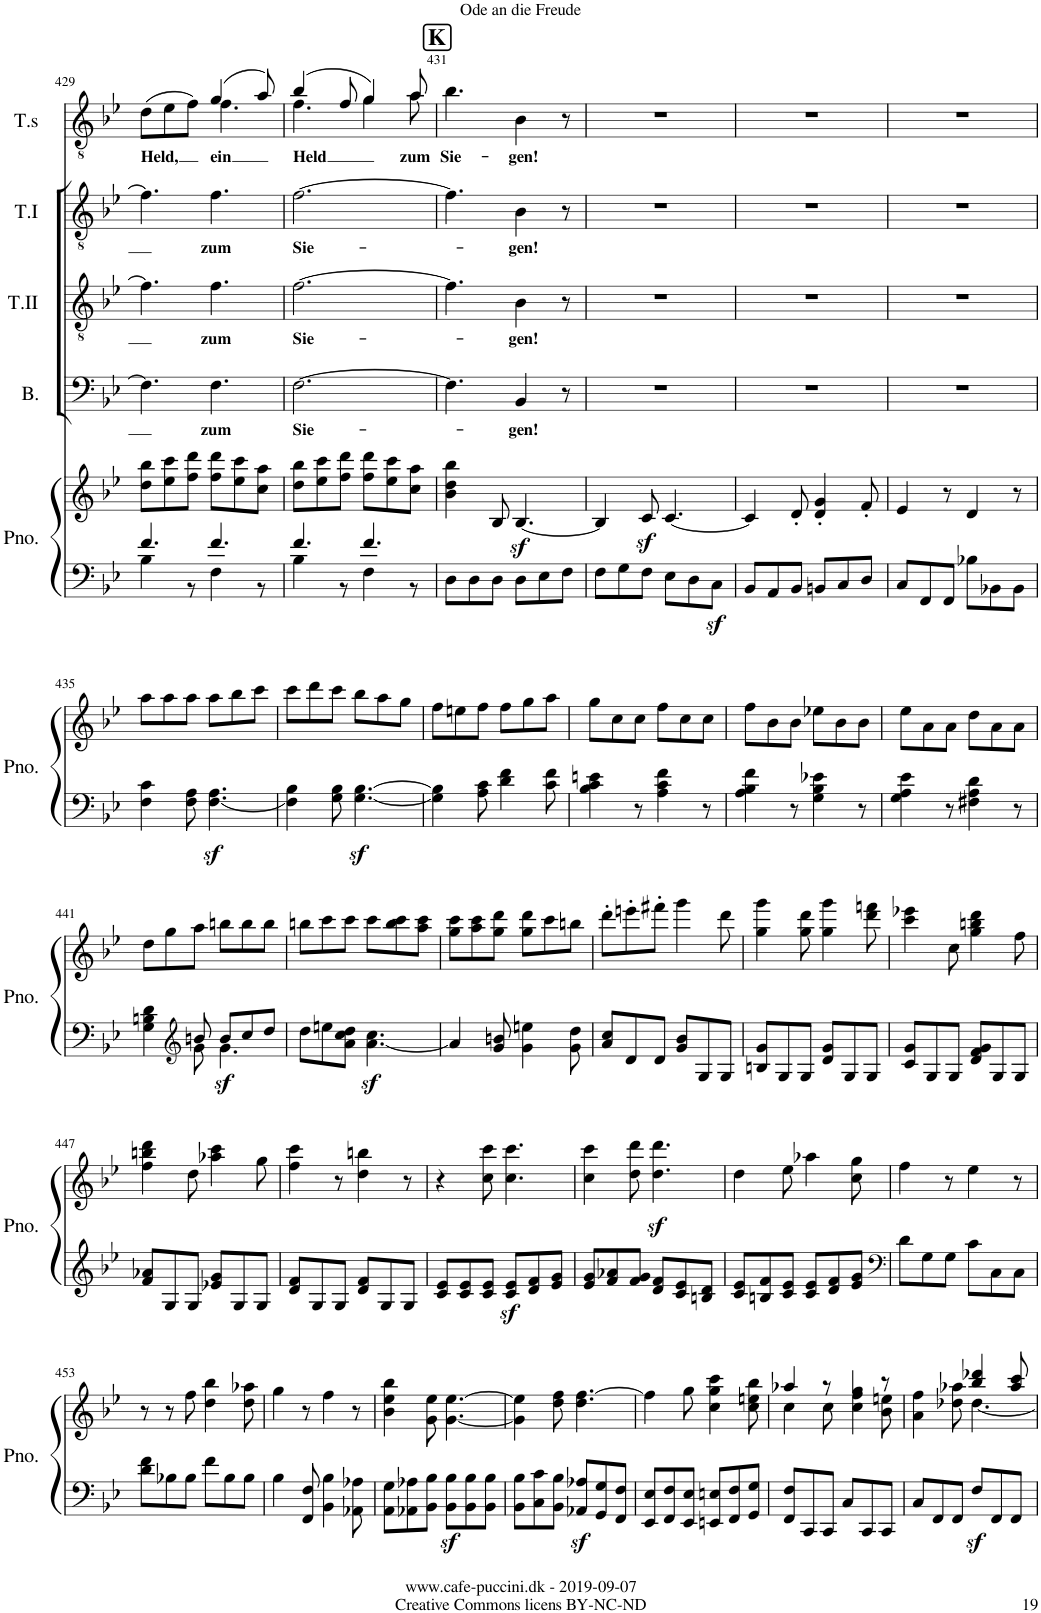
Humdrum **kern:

**kern	**kern	**dynam	**kern	**text	**kern	**text	**kern	**text	**kern	**text
*part5	*part5	*part5	*part4	*part4	*part3	*part3	*part2	*part2	*part1	*part1
*staff6	*staff5	*staff5/6	*staff4	*staff4	*staff3	*staff3	*staff2	*staff2	*staff1	*staff1
*I"Piano	*	*	*I"Bass	*	*I"Tenor II	*	*I"Tenor I	*	*I"Tenor solo	*
*I'Pno.	*	*	*I'B.	*	*I'T.II	*	*I'T.I	*	*I'T.s	*
!!LO:PB:g=z
*clefF4	*clefG2	*	*clefF4	*	*clefGv2	*	*clefGv2	*	*clefGv2	*
*k[b-e-]	*k[b-e-]	*	*k[b-e-]	*	*k[b-e-]	*	*k[b-e-]	*	*k[b-e-]	*
*M6/8	*M6/8	*	*M6/8	*	*M6/8	*	*M6/8	*	*M6/8	*
=429	=429	=429	=429	=429	=429	=429	=429	=429	=429	=429
*^	*	*	*	*	*	*	*	*	*	*
!	!	!	!	!	!	!	!	!	!	!	!LO:LY:b
*	*	*	*	*	*	*	*	*	*	*^	*
4.f/	4B-\	8dd\ 8bb-\L	.	4.F\]	.	4.f\]	.	4.f\]	.	(8d\L	4.ryy	Held,
.	.	8ee-\ 8ccc\	.	.	.	.	.	.	.	8e-\	.	.
.	8r	8ff\ 8ddd\J	.	.	.	.	.	.	.	8f\J)	.	.
!	!	!	!	!	!LO:LY:b	!	!LO:LY:b	!	!LO:LY:b	!	!	!LO:LY:b
4.f/	4F\	8ff\ 8ddd\L	.	4.F\	zum	4.f\	zum	4.f\	zum	(4g/	4.f\	ein
.	.	8ee-\ 8ccc\	.	.	.	.	.	.	.	.	.	.
.	8r	8cc\ 8aa\J	.	.	.	.	.	.	.	8a/)	.	.
=430	=430	=430	=430	=430	=430	=430	=430	=430	=430	=430	=430	=430
!	!	!	!	!	!LO:LY:b	!	!LO:LY:b	!	!LO:LY:b	!	!	!LO:LY:b
4.f/	4B-\	8dd\ 8bb-\L	.	[2.F\	Sie-	[2.f\	Sie-	[2.f\	Sie-	(4b-/	4.f\	Held
.	.	8ee-\ 8ccc\	.	.	.	.	.	.	.	.	.	.
.	8r	8ff\ 8ddd\J	.	.	.	.	.	.	.	8f/	.	.
4.f/	4F\	8ff\ 8ddd\L	.	.	.	.	.	.	.	4g/)	4g\	.
.	.	8ee-\ 8ccc\	.	.	.	.	.	.	.	.	.	.
!	!	!	!	!	!	!	!	!	!	!	!	!LO:LY:b
.	8r	8cc\ 8aa\J	.	.	.	.	.	.	.	8a/	8a\	zum
=431	=431	=431	=431	=431	=431	=431	=431	=431	=431	=431	=431	=431
!	!	!	!	!	!	!	!	!	!	!	!	!LO:LY:b
*v	*v	*	*	*	*	*	*	*	*	*v	*v	*
8D\L	4b-\ 4dd\ 4bb-\	.	4.F\]	.	4.f\]	.	4.f\]	.	4.b-\	Sie-
8D\	.	.	.	.	.	.	.	.	.	.
8D\J	8B-/	.	.	.	.	.	.	.	.	.
!	!	!	!	!LO:LY:b	!	!LO:LY:b	!	!LO:LY:b	!	!LO:LY:b
8D\L	[4.B-z</	.	4BB-/	-gen!	4B-\	-gen!	4B-\	-gen!	4B-\	-gen!
8E-\	.	.	.	.	.	.	.	.	.	.
8F\J	.	.	8r	.	8r	.	8r	.	8r	.
=432	=432	=432	=432	=432	=432	=432	=432	=432	=432	=432
8F\L	4B-/]	.	2.r	.	2.r	.	2.r	.	2.r	.
8G\	.	.	.	.	.	.	.	.	.	.
8F\J	8cz</	.	.	.	.	.	.	.	.	.
8E-\L	[4.c/	.	.	.	.	.	.	.	.	.
8D\	.	.	.	.	.	.	.	.	.	.
8Cz<\J	.	.	.	.	.	.	.	.	.	.
=433	=433	=433	=433	=433	=433	=433	=433	=433	=433	=433
8BB-/L	4c/]	.	2.r	.	2.r	.	2.r	.	2.r	.
8AA/	.	.	.	.	.	.	.	.	.	.
8BB-/J	8d'/	.	.	.	.	.	.	.	.	.
8BBn/L	4d/' 4g/'	.	.	.	.	.	.	.	.	.
8C/	.	.	.	.	.	.	.	.	.	.
8D/J	8f'/	.	.	.	.	.	.	.	.	.
=434	=434	=434	=434	=434	=434	=434	=434	=434	=434	=434
8C/L	4e-/	.	2.r	.	2.r	.	2.r	.	2.r	.
8FF/	.	.	.	.	.	.	.	.	.	.
8FF/J	8r	.	.	.	.	.	.	.	.	.
8B-X\L	4d/	.	.	.	.	.	.	.	.	.
8BB-X\	.	.	.	.	.	.	.	.	.	.
8BB-\J	8r	.	.	.	.	.	.	.	.	.
!!LO:LB:g=z
=435	=435	=435	=435	=435	=435	=435	=435	=435	=435	=435
4F\ 4c\	8aa\L	.	2.r	.	2.r	.	2.r	.	2.r	.
.	8aa\	.	.	.	.	.	.	.	.	.
8F\ 8A\	8aa\J	.	.	.	.	.	.	.	.	.
[4.F\z< 4.A\z<	8aa\L	.	.	.	.	.	.	.	.	.
.	8bb-\	.	.	.	.	.	.	.	.	.
.	8ccc\J	.	.	.	.	.	.	.	.	.
=436	=436	=436	=436	=436	=436	=436	=436	=436	=436	=436
4F\] 4B-\	8ccc\L	.	2.r	.	2.r	.	2.r	.	2.r	.
.	8ddd\	.	.	.	.	.	.	.	.	.
8G\ 8B-\	8ccc\J	.	.	.	.	.	.	.	.	.
[4.G\z< [4.B-\z<	8bb-\L	.	.	.	.	.	.	.	.	.
.	8aa\	.	.	.	.	.	.	.	.	.
.	8gg\J	.	.	.	.	.	.	.	.	.
=437	=437	=437	=437	=437	=437	=437	=437	=437	=437	=437
4G\] 4B-\]	8ff\L	.	2.r	.	2.r	.	2.r	.	2.r	.
.	8een\	.	.	.	.	.	.	.	.	.
8A\ 8c\	8ff\J	.	.	.	.	.	.	.	.	.
4d\ 4f\	8ff\L	.	.	.	.	.	.	.	.	.
.	8gg\	.	.	.	.	.	.	.	.	.
8c\ 8f\	8aa\J	.	.	.	.	.	.	.	.	.
=438	=438	=438	=438	=438	=438	=438	=438	=438	=438	=438
4B-\ 4c\ 4en\	8gg\L	.	2.r	.	2.r	.	2.r	.	2.r	.
.	8cc\	.	.	.	.	.	.	.	.	.
8r	8cc\J	.	.	.	.	.	.	.	.	.
4A\ 4c\ 4f\	8ff\L	.	.	.	.	.	.	.	.	.
.	8cc\	.	.	.	.	.	.	.	.	.
8r	8cc\J	.	.	.	.	.	.	.	.	.
=439	=439	=439	=439	=439	=439	=439	=439	=439	=439	=439
4A\ 4B-\ 4f\	8ff\L	.	2.r	.	2.r	.	2.r	.	2.r	.
.	8b-\	.	.	.	.	.	.	.	.	.
8r	8b-\J	.	.	.	.	.	.	.	.	.
4G\ 4B-\ 4e-X\	8ee-X\L	.	.	.	.	.	.	.	.	.
.	8b-\	.	.	.	.	.	.	.	.	.
8r	8b-\J	.	.	.	.	.	.	.	.	.
=440	=440	=440	=440	=440	=440	=440	=440	=440	=440	=440
4G\ 4A\ 4e-\	8ee-\L	.	2.r	.	2.r	.	2.r	.	2.r	.
.	8a\	.	.	.	.	.	.	.	.	.
8r	8a\J	.	.	.	.	.	.	.	.	.
4F#X\ 4A\ 4d\	8dd\L	.	.	.	.	.	.	.	.	.
.	8a\	.	.	.	.	.	.	.	.	.
8r	8a\J	.	.	.	.	.	.	.	.	.
!!LO:LB:g=z
=441	=441	=441	=441	=441	=441	=441	=441	=441	=441	=441
*^	*	*	*	*	*	*	*	*	*	*
4G\ 4Bn\ 4d\	4ryy	8dd\L	.	2.r	.	2.r	.	2.r	.	2.r	.
.	.	8gg\	.	.	.	.	.	.	.	.	.
*clefG2	*	*	*	*	*	*	*	*	*	*	*
8bn/	8g\	8aa\J	.	.	.	.	.	.	.	.	.
!	!	!	!LO:DY:b=2	!	!	!	!	!	!	!	!
8b/L	4.g\	8bbn\L	sf	.	.	.	.	.	.	.	.
8cc/	.	8bb\	.	.	.	.	.	.	.	.	.
8dd/J	.	8bb\J	.	.	.	.	.	.	.	.	.
*v	*v	*	*	*	*	*	*	*	*	*	*
=442	=442	=442	=442	=442	=442	=442	=442	=442	=442	=442
8dd\L	8bbn\L	.	2.r	.	2.r	.	2.r	.	2.r	.
8een\	8ccc\	.	.	.	.	.	.	.	.	.
8a\ 8cc\ 8dd\J	8ccc\J	.	.	.	.	.	.	.	.	.
[4.a\z< 4.cc\z<	8ccc\L	.	.	.	.	.	.	.	.	.
.	8bb\ 8ccc\	.	.	.	.	.	.	.	.	.
.	8aa\ 8ccc\J	.	.	.	.	.	.	.	.	.
=443	=443	=443	=443	=443	=443	=443	=443	=443	=443	=443
4a/]	8gg\ 8ccc\L	.	2.r	.	2.r	.	2.r	.	2.r	.
.	8aa\ 8ccc\	.	.	.	.	.	.	.	.	.
8g/ 8bn/	8gg\ 8ddd\J	.	.	.	.	.	.	.	.	.
4g\ 4een\	8gg\ 8ddd\L	.	.	.	.	.	.	.	.	.
.	8ccc\	.	.	.	.	.	.	.	.	.
8g\ 8dd\	8bbn\J	.	.	.	.	.	.	.	.	.
=444	=444	=444	=444	=444	=444	=444	=444	=444	=444	=444
8a/ 8cc/L	8ddd'\L	.	2.r	.	2.r	.	2.r	.	2.r	.
8d/	8eeen'\	.	.	.	.	.	.	.	.	.
8d/J	8fff#X'\J	.	.	.	.	.	.	.	.	.
8g/ 8b-/L	4ggg\	.	.	.	.	.	.	.	.	.
8G/	.	.	.	.	.	.	.	.	.	.
8G/J	8ddd\	.	.	.	.	.	.	.	.	.
=445	=445	=445	=445	=445	=445	=445	=445	=445	=445	=445
8Bn/ 8g/L	4gg\ 4ggg\	.	2.r	.	2.r	.	2.r	.	2.r	.
8G/	.	.	.	.	.	.	.	.	.	.
8G/J	8gg\ 8ddd\	.	.	.	.	.	.	.	.	.
8d/ 8g/L	4gg\ 4ggg\	.	.	.	.	.	.	.	.	.
8G/	.	.	.	.	.	.	.	.	.	.
8G/J	8ddd\ 8fffn\	.	.	.	.	.	.	.	.	.
=446	=446	=446	=446	=446	=446	=446	=446	=446	=446	=446
8c/ 8g/L	4ccc\ 4eee-X\	.	2.r	.	2.r	.	2.r	.	2.r	.
8G/	.	.	.	.	.	.	.	.	.	.
8G/J	8cc\	.	.	.	.	.	.	.	.	.
8d/ 8f/ 8g/L	4gg\ 4bbn\ 4ddd\	.	.	.	.	.	.	.	.	.
8G/	.	.	.	.	.	.	.	.	.	.
8G/J	8ff\	.	.	.	.	.	.	.	.	.
!!LO:LB:g=z
=447	=447	=447	=447	=447	=447	=447	=447	=447	=447	=447
8f/ 8a-X/L	4ff\ 4bbn\ 4ddd\	.	2.r	.	2.r	.	2.r	.	2.r	.
8G/	.	.	.	.	.	.	.	.	.	.
8G/J	8dd\	.	.	.	.	.	.	.	.	.
8e-X/ 8g/L	4aa-X\ 4ccc\	.	.	.	.	.	.	.	.	.
8G/	.	.	.	.	.	.	.	.	.	.
8G/J	8gg\	.	.	.	.	.	.	.	.	.
=448	=448	=448	=448	=448	=448	=448	=448	=448	=448	=448
8d/ 8f/L	4ff\ 4ccc\	.	2.r	.	2.r	.	2.r	.	2.r	.
8G/	.	.	.	.	.	.	.	.	.	.
8G/J	8r	.	.	.	.	.	.	.	.	.
8d/ 8f/L	4dd\ 4bbn\	.	.	.	.	.	.	.	.	.
8G/	.	.	.	.	.	.	.	.	.	.
8G/J	8r	.	.	.	.	.	.	.	.	.
=449	=449	=449	=449	=449	=449	=449	=449	=449	=449	=449
8c/ 8e-/L	4r	.	2.r	.	2.r	.	2.r	.	2.r	.
8c/ 8e-/	.	.	.	.	.	.	.	.	.	.
8c/ 8e-/J	8cc\ 8ccc\	.	.	.	.	.	.	.	.	.
8c/z< 8e-/z<L	4.cc\ 4.ccc\	.	.	.	.	.	.	.	.	.
8d/ 8f/	.	.	.	.	.	.	.	.	.	.
8e-/ 8g/J	.	.	.	.	.	.	.	.	.	.
=450	=450	=450	=450	=450	=450	=450	=450	=450	=450	=450
8e-/ 8g/L	4cc\ 4ccc\	.	2.r	.	2.r	.	2.r	.	2.r	.
8f/ 8a-X/	.	.	.	.	.	.	.	.	.	.
8f/ 8g/J	8dd\ 8ddd\	.	.	.	.	.	.	.	.	.
8d/ 8f/L	4.dd\z< 4.ddd\z<	.	.	.	.	.	.	.	.	.
8c/ 8e-/	.	.	.	.	.	.	.	.	.	.
8Bn/ 8d/J	.	.	.	.	.	.	.	.	.	.
=451	=451	=451	=451	=451	=451	=451	=451	=451	=451	=451
8c/ 8e-/L	4dd\	.	2.r	.	2.r	.	2.r	.	2.r	.
8Bn/ 8f/	.	.	.	.	.	.	.	.	.	.
8c/ 8e-/J	8ee-\	.	.	.	.	.	.	.	.	.
8c/ 8e-/L	4aa-X\	.	.	.	.	.	.	.	.	.
8d/ 8f/	.	.	.	.	.	.	.	.	.	.
8e-/ 8g/J	8cc\ 8gg\	.	.	.	.	.	.	.	.	.
=452	=452	=452	=452	=452	=452	=452	=452	=452	=452	=452
*clefF4	*	*	*	*	*	*	*	*	*	*
8d\L	4ff\	.	2.r	.	2.r	.	2.r	.	2.r	.
8G\	.	.	.	.	.	.	.	.	.	.
8G\J	8r	.	.	.	.	.	.	.	.	.
8c\L	4ee-\	.	.	.	.	.	.	.	.	.
8C\	.	.	.	.	.	.	.	.	.	.
8C\J	8r	.	.	.	.	.	.	.	.	.
!!LO:LB:g=z
=453	=453	=453	=453	=453	=453	=453	=453	=453	=453	=453
8d\ 8f\L	8r	.	2.r	.	2.r	.	2.r	.	2.r	.
8B-X\	8r	.	.	.	.	.	.	.	.	.
8B-\J	8ff\	.	.	.	.	.	.	.	.	.
8f\L	4dd\ 4bb-\	.	.	.	.	.	.	.	.	.
8B-\	.	.	.	.	.	.	.	.	.	.
8B-\J	8dd\ 8aa-X\	.	.	.	.	.	.	.	.	.
=454	=454	=454	=454	=454	=454	=454	=454	=454	=454	=454
4B-\	4gg\	.	2.r	.	2.r	.	2.r	.	2.r	.
8FF/ 8F/	8r	.	.	.	.	.	.	.	.	.
4BB-\ 4B-\	4ff\	.	.	.	.	.	.	.	.	.
8AA-X\ 8A-X\	8r	.	.	.	.	.	.	.	.	.
=455	=455	=455	=455	=455	=455	=455	=455	=455	=455	=455
8AA\ 8G\L	4b-\ 4ee-\ 4bb-\	.	2.r	.	2.r	.	2.r	.	2.r	.
8AA-X\ 8A-X\	.	.	.	.	.	.	.	.	.	.
8BB-\ 8B-\J	8g\ 8ee-\	.	.	.	.	.	.	.	.	.
8BB-\z< 8B-\z<L	[4.g\ [4.ee-\	.	.	.	.	.	.	.	.	.
8BB-\ 8B-\	.	.	.	.	.	.	.	.	.	.
8BB-\ 8B-\J	.	.	.	.	.	.	.	.	.	.
=456	=456	=456	=456	=456	=456	=456	=456	=456	=456	=456
8BB-\ 8B-\L	4g\] 4ee-\]	.	2.r	.	2.r	.	2.r	.	2.r	.
8C\ 8c\	.	.	.	.	.	.	.	.	.	.
8BB-\ 8B-\J	8dd\ 8ff\	.	.	.	.	.	.	.	.	.
8AA-X/z< 8A-X/z<L	4.dd\ [4.ff\	.	.	.	.	.	.	.	.	.
8GG/ 8G/	.	.	.	.	.	.	.	.	.	.
8FF/ 8F/J	.	.	.	.	.	.	.	.	.	.
=457	=457	=457	=457	=457	=457	=457	=457	=457	=457	=457
8EE-/ 8E-/L	4ff\]	.	2.r	.	2.r	.	2.r	.	2.r	.
8FF/ 8F/	.	.	.	.	.	.	.	.	.	.
8EE-/ 8E-/J	8gg\	.	.	.	.	.	.	.	.	.
8EEn/ 8En/L	4cc\ 4gg\ 4ccc\	.	.	.	.	.	.	.	.	.
8FF/ 8F/	.	.	.	.	.	.	.	.	.	.
8GG/ 8G/J	8cc\ 8een\ 8bb-\	.	.	.	.	.	.	.	.	.
=458	=458	=458	=458	=458	=458	=458	=458	=458	=458	=458
*	*^	*	*	*	*	*	*	*	*	*
8FF/ 8F/L	4aa-X/	4cc\	.	2.r	.	2.r	.	2.r	.	2.r	.
8CC/	.	.	.	.	.	.	.	.	.	.	.
8CC/J	8r	8cc\	.	.	.	.	.	.	.	.	.
8C/L	4gg/	4cc\ 4ff\	.	.	.	.	.	.	.	.	.
8CC/	.	.	.	.	.	.	.	.	.	.	.
8CC/J	8r	8b-\ 8een\	.	.	.	.	.	.	.	.	.
=459	=459	=459	=459	=459	=459	=459	=459	=459	=459	=459	=459
8C/L	4a\ 4ff\	4.ryy	.	2.r	.	2.r	.	2.r	.	2.r	.
8FF/	.	.	.	.	.	.	.	.	.	.	.
8FF/J	8dd-X\ 8aa-X\	.	.	.	.	.	.	.	.	.	.
8Fz</L	4bb-/ 4ddd-X/	[4.dd-\	.	.	.	.	.	.	.	.	.
8FF/	.	.	.	.	.	.	.	.	.	.	.
8FF/J	8aa-/ 8ccc/	.	.	.	.	.	.	.	.	.	.
*	*v	*v	*	*	*	*	*	*	*	*	*
=	=	=	=	=	=	=	=	=	=	=
*-	*-	*-	*-	*-	*-	*-	*-	*-	*-	*-
